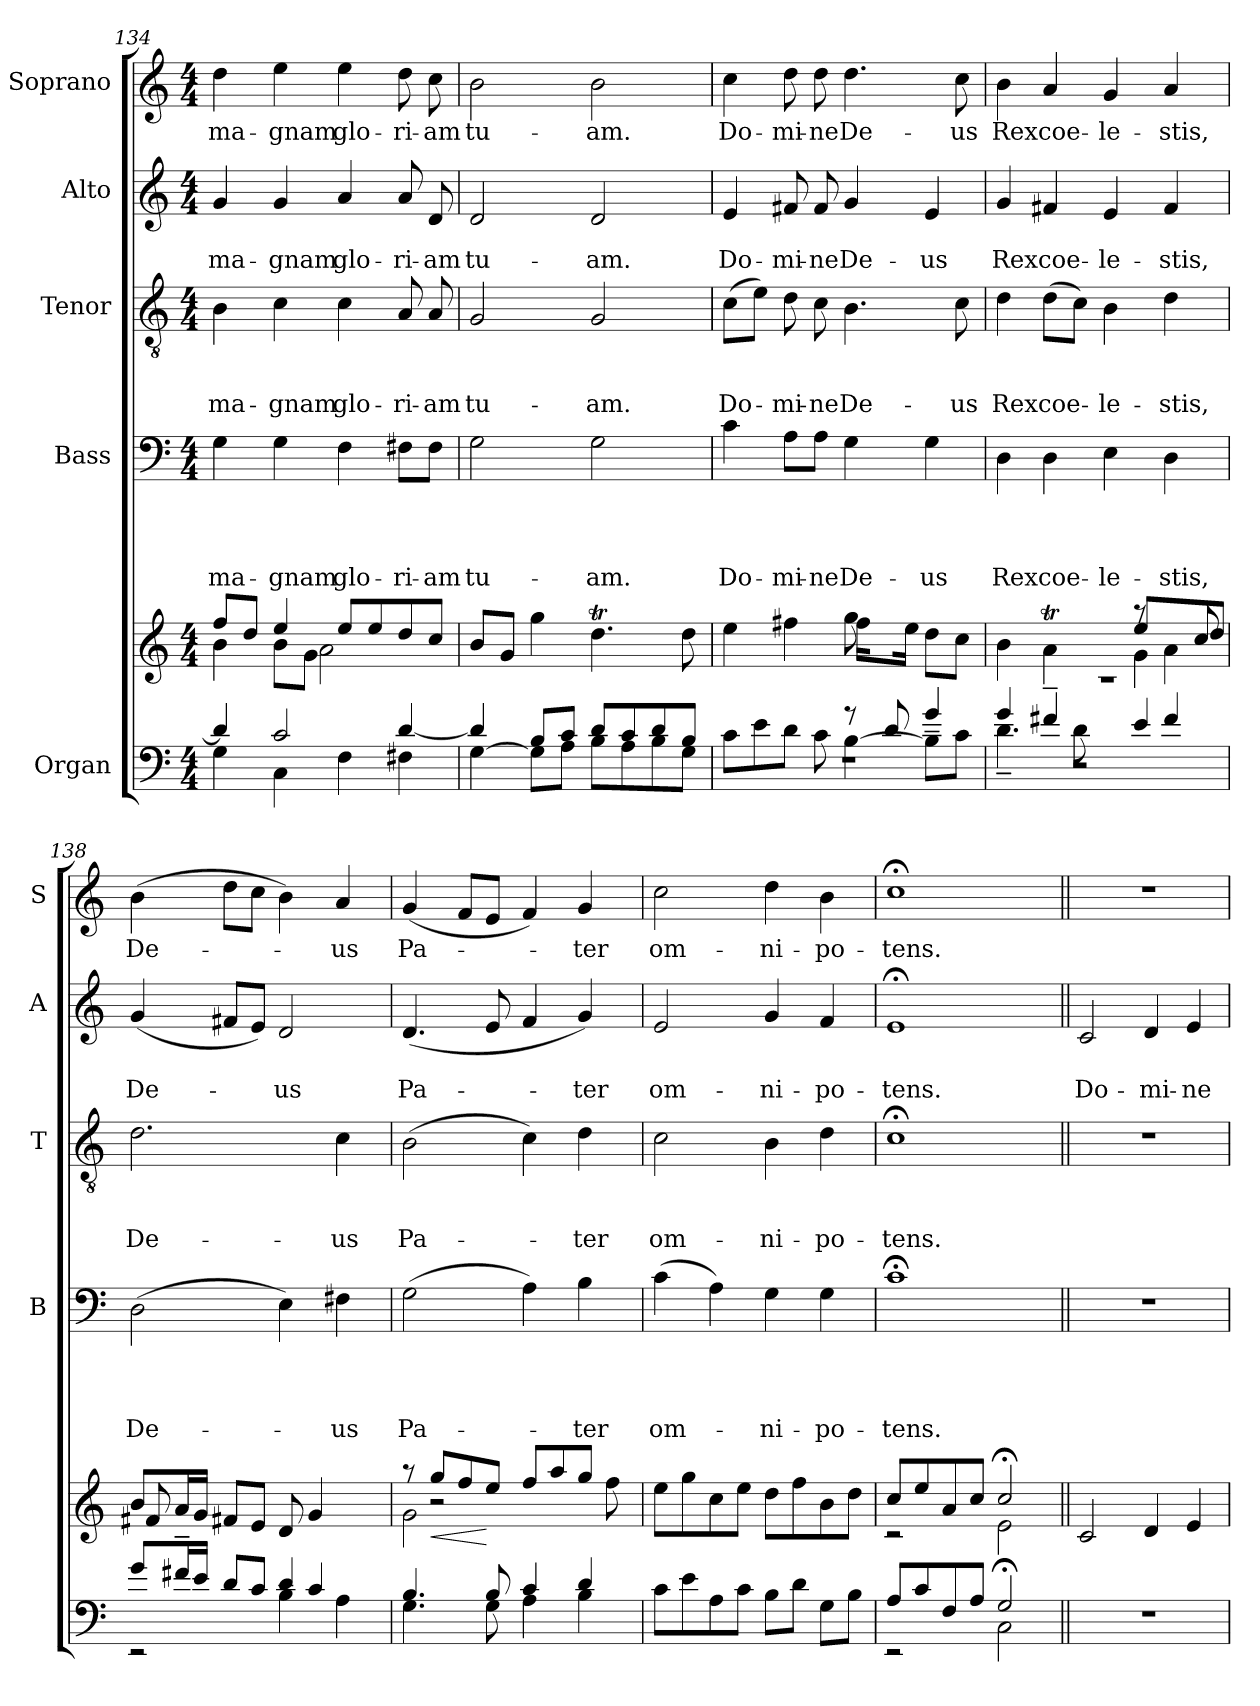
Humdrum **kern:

**kern	**kern	**dynam	**kern	**text	**text	**text	**text	**kern	**text	**text	**text	**kern	**text	**text	**kern	**text
*part5	*part5	*part5	*part4	*part4	*part4	*part4	*part4	*part3	*part3	*part3	*part3	*part2	*part2	*part2	*part1	*part1
*staff6	*staff5	*staff5/6	*staff4	*staff4	*staff4	*staff4	*staff4	*staff3	*staff3	*staff3	*staff3	*staff2	*staff2	*staff2	*staff1	*staff1
*I"Organ	*	*	*I"Bass	*	*	*	*	*I"Tenor	*	*	*	*I"Alto	*	*	*I"Soprano	*
*	*	*	*I'B	*	*	*	*	*I'T	*	*	*	*I'A	*	*	*I'S	*
*clefF4	*clefG2	*	*clefF4	*	*	*	*	*clefGv2	*	*	*	*clefG2	*	*	*clefG2	*
*k[]	*k[]	*	*k[]	*	*	*	*	*k[]	*	*	*	*k[]	*	*	*k[]	*
*C:	*C:	*	*C:	*	*	*	*	*C:	*	*	*	*C:	*	*	*C:	*
*M4/4	*M4/4	*	*M4/4	*	*	*	*	*M4/4	*	*	*	*M4/4	*	*	*M4/4	*
=134	=134	=134	=134	=134	=134	=134	=134	=134	=134	=134	=134	=134	=134	=134	=134	=134
*^	*^	*	*	*	*	*	*	*	*	*	*	*	*	*	*	*
*	*	*	*^	*	*	*	*	*	*	*	*	*	*	*	*	*	*	*
!	!	!	!	!	!	!	!	!	!	!LO:LY:b	!	!	!	!LO:LY:b	!	!	!LO:LY:b	!	!LO:LY:b
4G\	4d/]	8ff/L	4b\	4.ryy	.	4G\	.	.	.	ma-	4B\	.	.	ma-	4g/	.	ma-	4dd\	ma-
.	.	8dd/J	.	.	.	.	.	.	.	.	.	.	.	.	.	.	.	.	.
!	!	!	!	!	!	!	!	!	!	!LO:LY:b	!	!	!	!LO:LY:b	!	!	!LO:LY:b	!	!LO:LY:b
2c/	4C\	8b\L	4ee/	.	.	4G\	.	.	.	-gnam	4c\	.	.	-gnam	4g/	.	-gnam	4ee\	-gnam
.	.	8g\J	.	2a\	.	.	.	.	.	.	.	.	.	.	.	.	.	.	.
!	!	!	!	!	!	!	!	!	!	!LO:LY:b	!	!	!	!LO:LY:b	!	!	!LO:LY:b	!	!LO:LY:b
.	4F\	8ee/L	2ryy	.	.	4F\	.	.	.	glo-	4c\	.	.	glo-	4a/	.	glo-	4ee\	glo-
.	.	8ee/	.	.	.	.	.	.	.	.	.	.	.	.	.	.	.	.	.
!	!	!	!	!	!	!	!	!	!	!LO:LY:b	!	!	!	!LO:LY:b	!	!	!LO:LY:b	!	!LO:LY:b
4F#X\	[>4d/	8dd/	.	.	.	8F#X\L	.	.	.	-ri-	8A/	.	.	-ri-	8a/	.	-ri-	8dd\	-ri-
!	!	!	!	!	!	!	!	!	!	!LO:LY:b	!	!	!	!LO:LY:b	!	!	!LO:LY:b	!	!LO:LY:b
.	.	8cc/J	.	8ryy	.	8F#\J	.	.	.	-am	8A/	.	.	-am	8d/	.	-am	8cc\	-am
=135	=135	=135	=135	=135	=135	=135	=135	=135	=135	=135	=135	=135	=135	=135	=135	=135	=135	=135	=135
!	!	!	!	!	!	!	!	!	!	!LO:LY:b	!	!	!	!LO:LY:b	!	!	!LO:LY:b	!	!LO:LY:b
*	*	*v	*v	*v	*	*	*	*	*	*	*	*	*	*	*	*	*	*	*
[<4G\	4d/]	8b/L	.	2G\	.	.	.	tu-	2G/	.	.	tu-	2d/	.	tu-	2b\	tu-
.	.	8g/J	.	.	.	.	.	.	.	.	.	.	.	.	.	.	.
8G\L]	8B/L	4gg\	.	.	.	.	.	.	.	.	.	.	.	.	.	.	.
8A\J	8c/J	.	.	.	.	.	.	.	.	.	.	.	.	.	.	.	.
!	!	!	!	!	!	!	!	!LO:LY:b	!	!	!	!LO:LY:b	!	!	!LO:LY:b	!	!LO:LY:b
8B\L	8d/L	4.ddT\	.	2G\	.	.	.	-am.	2G/	.	.	-am.	2d/	.	-am.	2b\	-am.
8A\	8c/	.	.	.	.	.	.	.	.	.	.	.	.	.	.	.	.
8B\	8d/	.	.	.	.	.	.	.	.	.	.	.	.	.	.	.	.
8G\J	8B/J	8dd\	.	.	.	.	.	.	.	.	.	.	.	.	.	.	.
=136	=136	=136	=136	=136	=136	=136	=136	=136	=136	=136	=136	=136	=136	=136	=136	=136	=136
*	*^	*^	*	*	*	*	*	*	*	*	*	*	*	*	*	*	*
!	!	!	!	!	!	!	!	!	!	!LO:LY:b	!	!	!	!LO:LY:b	!	!	!LO:LY:b	!	!LO:LY:b
8c\L	4.ryy	1r	4ee\	2ryy	.	4c\	.	.	.	Do-	(>8c\L	.	.	Do-	4e/	.	Do-	4cc\	Do-
8e\	.	.	.	.	.	.	.	.	.	.	8e\J)	.	.	.	.	.	.	.	.
!	!	!	!	!	!	!	!	!	!	!LO:LY:b	!	!	!	!LO:LY:b	!	!	!LO:LY:b	!	!LO:LY:b
8d\J	.	.	4ff#X\	.	.	8A\L	.	.	.	-mi-	8d\	.	.	-mi-	8f#X/	.	-mi-	8dd\	-mi-
!	!	!	!	!	!	!	!	!	!	!LO:LY:b:rj	!	!	!	!LO:LY:b:rj	!	!	!LO:LY:b:rj	!	!LO:LY:b:rj
8ryy	8c\	.	.	.	.	8A\J	.	.	.	-ne	8c\	.	.	-ne	8f#/	.	-ne	8dd\	-ne
!	!	!	!	!	!	!	!	!	!	!LO:LY:b	!	!	!	!LO:LY:b	!	!	!LO:LY:b	!	!LO:LY:b
[<4B\	8rg	.	8gg\	16ff#\LL	.	4G\	.	.	.	De-	4.B\	.	.	De-	4g/	.	De-	4.dd\	De-
.	.	.	.	8ryy	.	.	.	.	.	.	.	.	.	.	.	.	.	.	.
.	8d/	.	4.ryy	.	.	.	.	.	.	.	.	.	.	.	.	.	.	.	.
.	.	.	.	16ee\JJ	.	.	.	.	.	.	.	.	.	.	.	.	.	.	.
!	!	!	!	!	!	!	!	!	!	!LO:LY:b	!	!	!	!	!	!	!LO:LY:b	!	!
8B~<\L]	4g/	.	.	8dd\L	.	4G\	.	.	.	-us	.	.	.	.	4e/	.	-us	.	.
!	!	!	!	!	!	!	!	!	!	!	!	!	!	!LO:LY:b	!	!	!	!	!LO:LY:b
8c\J	.	.	.	8cc\J	.	.	.	.	.	.	8c\	.	.	-us	.	.	.	8cc\	-us
=137	=137	=137	=137	=137	=137	=137	=137	=137	=137	=137	=137	=137	=137	=137	=137	=137	=137	=137	=137
*	*	*^	*^	*^	*	*	*	*	*	*	*	*	*	*	*	*	*	*	*
!	!	!	!	!	!	!	!	!	!	!	!	!	!LO:LY:b	!	!	!	!LO:LY:b	!	!	!LO:LY:b	!	!LO:LY:b
4g/	4.d~<\	4.ryy	2.ryy	4b\	1rc	2ryy	2ryy	.	4D\	.	.	.	Rex	4d\	.	.	Rex	4g/	.	Rex	4b\	Rex
!	!	!	!	!	!	!	!	!	!	!	!	!	!LO:LY:b	!	!	!	!LO:LY:b	!	!	!LO:LY:b	!	!LO:LY:b
4f#X~>/	.	.	.	4aT\	.	.	.	.	4D\	.	.	.	coe-	(>8d\L	.	.	coe-	4f#X/	.	coe-	4a/	coe-
.	8d\	2r	.	.	.	.	.	.	.	.	.	.	.	8c\J)	.	.	.	.	.	.	.	.
!	!	!	!	!	!	!	!	!	!	!	!	!	!LO:LY:b	!	!	!	!LO:LY:b	!	!	!LO:LY:b	!	!LO:LY:b
2ryy	8ryy	.	.	8ryy	.	8ryy	8ryy	.	4E\	.	.	.	-le-	4B\	.	.	-le-	4e/	.	-le-	4g/	-le-
.	4e/	.	.	4g\	.	8rgg	8ee/L	.	.	.	.	.	.	.	.	.	.	.	.	.	.	.
!	!	!	!	!	!	!	!	!	!	!	!	!	!LO:LY:b	!	!	!	!LO:LY:b	!	!	!LO:LY:b	!	!LO:LY:b
.	.	.	4f#/	.	.	4a\	8ryy	.	4D\	.	.	.	-stis,	4d\	.	.	-stis,	4f#/	.	-stis,	4a/	-stis,
.	8ryy	8ryy	.	8cc/	.	.	8dd/J	.	.	.	.	.	.	.	.	.	.	.	.	.	.	.
=138	=138	=138	=138	=138	=138	=138	=138	=138	=138	=138	=138	=138	=138	=138	=138	=138	=138	=138	=138	=138	=138	=138
!	!	!	!	!	!	!	!	!	!	!	!	!	!LO:LY:b	!	!	!	!LO:LY:b	!	!	!LO:LY:b	!	!LO:LY:b
*	*	*	*	*	*v	*v	*v	*	*	*	*	*	*	*	*	*	*	*	*	*	*	*
8g/L	2rEE	4ryy	2ryy	8b/L	8f#/	.	(>2D\	.	.	.	De-	2.d\	.	.	De-	(<4g/	.	De-	(>4b\	De-
16f#X~>/L	.	.	.	16a/L	8ryy	.	.	.	.	.	.	.	.	.	.	.	.	.	.	.
16e/JJ	.	.	.	16g/JJ	.	.	.	.	.	.	.	.	.	.	.	.	.	.	.	.
4ryy	.	8d/L	.	8f#X/L	2.ryy	.	.	.	.	.	.	.	.	.	.	8f#X/L	.	.	8dd\L	.
.	.	8c/J	.	8e/J	.	.	.	.	.	.	.	.	.	.	.	8e/J)	.	.	8cc\J	.
!	!	!	!	!	!	!	!	!	!	!	!	!	!	!	!	!	!	!LO:LY:b	!	!
4d/	2ryy	4B~>\	8ryy	8d/	.	.	4E\)	.	.	.	.	.	.	.	.	2d/	.	-us	4b\)	.
.	.	.	4c/	4g/	.	.	.	.	.	.	.	.	.	.	.	.	.	.	.	.
!	!	!	!	!	!	!	!	!	!	!	!LO:LY:b	!	!	!	!LO:LY:b	!	!	!	!	!LO:LY:b
4A\	.	4ryy	.	.	.	.	4F#X\	.	.	.	-us	4c\	.	.	-us	.	.	.	4a/	-us
.	.	.	8ryy	8ryy	.	.	.	.	.	.	.	.	.	.	.	.	.	.	.	.
!!LO:PB:g=z
=139	=139	=139	=139	=139	=139	=139	=139	=139	=139	=139	=139	=139	=139	=139	=139	=139	=139	=139	=139	=139
*	*	*	*	*^	*^	*	*	*	*	*	*	*	*	*	*	*	*	*	*	*
!	!	!	!	!	!	!	!	!	!	!	!	!	!LO:LY:b	!	!	!	!LO:LY:b	!	!	!LO:LY:b	!	!LO:LY:b
*	*	*v	*v	*	*	*	*	*	*	*	*	*	*	*	*	*	*	*	*	*	*	*
4.B/	4.G\	4.ryy	2g\	8raa	2..ryy	8ryy	.	(>2G\	.	.	.	Pa-	(>2B\	.	.	Pa-	(<4.d/	.	Pa-	(<4g/	Pa-
!	!	!	!	!	!	!	!LO:HP:b	!	!	!	!	!	!	!	!	!	!	!	!	!	!
.	.	.	.	8gg/L	.	2r	<	.	.	.	.	.	.	.	.	.	.	.	.	.	.
.	.	.	.	8ff/	.	.	.	.	.	.	.	.	.	.	.	.	.	.	.	8f/L	.
8G\	16ryy	8B/	.	8ee/J	.	.	[	.	.	.	.	.	.	.	.	.	8e/	.	.	8e/J	.
.	2ryy	.	.	.	.	.	.	.	.	.	.	.	.	.	.	.	.	.	.	.	.
4A\	.	4c/	2ryy	8ff/L	.	.	.	4A\)	.	.	.	.	4c\)	.	.	.	4f/	.	.	4f/)	.
.	.	.	.	8aa/	.	4.ryy	.	.	.	.	.	.	.	.	.	.	.	.	.	.	.
!	!	!	!	!	!	!	!	!	!	!	!	!LO:LY:b	!	!	!	!LO:LY:b	!	!	!LO:LY:b	!	!LO:LY:b
4d/	.	4B\	.	8gg/J	.	.	.	4B\	.	.	.	-ter	4d\	.	.	-ter	4g/)	.	-ter	4g/	-ter
.	.	.	.	16ryy	8ff\	.	.	.	.	.	.	.	.	.	.	.	.	.	.	.	.
.	16ryy	.	.	16ryy	.	.	.	.	.	.	.	.	.	.	.	.	.	.	.	.	.
*	*v	*v	*	*	*	*	*	*	*	*	*	*	*	*	*	*	*	*	*	*	*
*	*	*	*v	*v	*v	*	*	*	*	*	*	*	*	*	*	*	*	*	*	*
=140	=140	=140	=140	=140	=140	=140	=140	=140	=140	=140	=140	=140	=140	=140	=140	=140	=140	=140
!	!	!LO:TX:b:i:t=rit.	!	!	!	!	!	!	!	!	!	!	!	!	!	!	!	!
!	!	!	!	!	!	!	!	!	!LO:LY:b	!	!	!	!LO:LY:b	!	!	!LO:LY:b	!	!LO:LY:b
*	*	*v	*v	*	*	*	*	*	*	*	*	*	*	*	*	*	*	*
8c\L	2.ryy	8ee\L	.	(>4c\	.	.	.	om-	2c\	.	.	om-	2e/	.	om-	2cc\	om-
8e\	.	8gg\	.	.	.	.	.	.	.	.	.	.	.	.	.	.	.
8A\	.	8cc\	.	4A\)	.	.	.	.	.	.	.	.	.	.	.	.	.
8c\J	.	8ee\J	.	.	.	.	.	.	.	.	.	.	.	.	.	.	.
!	!	!	!	!	!	!	!	!LO:LY:b	!	!	!	!LO:LY:b	!	!	!LO:LY:b	!	!LO:LY:b
8B\L	.	8dd\L	.	4G\	.	.	.	-ni-	4B\	.	.	-ni-	4g/	.	-ni-	4dd\	-ni-
8d\J	.	8ff\	.	.	.	.	.	.	.	.	.	.	.	.	.	.	.
!	!	!	!	!	!	!	!	!LO:LY:b	!	!	!	!LO:LY:b	!	!	!LO:LY:b	!	!LO:LY:b
8ryy	8G\L	8b\	.	4G\	.	.	.	-po-	4d\	.	.	-po-	4f/	.	-po-	4b\	-po-
8ryy	8B\J	8dd\J	.	.	.	.	.	.	.	.	.	.	.	.	.	.	.
=141	=141	=141	=141	=141	=141	=141	=141	=141	=141	=141	=141	=141	=141	=141	=141	=141	=141
*	*	*^	*	*	*	*	*	*	*	*	*	*	*	*	*	*	*
!	!	!	!	!	!	!	!	!	!LO:LY:b	!	!	!	!LO:LY:b	!	!	!LO:LY:b	!	!LO:LY:b
8A/L	2rEE	8cc/L	2rc	.	1c;<	.	.	.	-tens.	1c;<	.	.	-tens.	1e;	.	-tens.	1cc;<	-tens.
8c/	.	8ee/	.	.	.	.	.	.	.	.	.	.	.	.	.	.	.	.
8F/	.	8a/	.	.	.	.	.	.	.	.	.	.	.	.	.	.	.	.
8A/J	.	8cc/J	.	.	.	.	.	.	.	.	.	.	.	.	.	.	.	.
2G;</	2C\	2cc;</	2e\	.	.	.	.	.	.	.	.	.	.	.	.	.	.	.
=142||	=142||	=142||	=142||	=142||	=142||	=142||	=142||	=142||	=142||	=142||	=142||	=142||	=142||	=142||	=142||	=142||	=142||	=142||
!	!	!LO:TX:a:B:t=Moderato	!	!	!	!	!	!	!	!	!	!	!	!	!	!	!	!
!	!	!	!	!	!	!	!	!	!	!	!	!	!	!	!	!LO:LY:b	!	!
*v	*v	*	*	*	*	*	*	*	*	*	*	*	*	*	*	*	*	*
*	*v	*v	*	*	*	*	*	*	*	*	*	*	*	*	*	*	*
1r	2c/	.	1r	.	.	.	.	1r	.	.	.	2c/	.	Do-	1r	.
!	!	!	!	!	!	!	!	!	!	!	!	!	!	!LO:LY:b	!	!
.	4d/	.	.	.	.	.	.	.	.	.	.	4d/	.	-mi-	.	.
!	!	!	!	!	!	!	!	!	!	!	!	!	!	!LO:LY:b	!	!
.	4e/	.	.	.	.	.	.	.	.	.	.	4e/	.	-ne	.	.
=	=	=	=	=	=	=	=	=	=	=	=	=	=	=	=	=
*-	*-	*-	*-	*-	*-	*-	*-	*-	*-	*-	*-	*-	*-	*-	*-	*-
